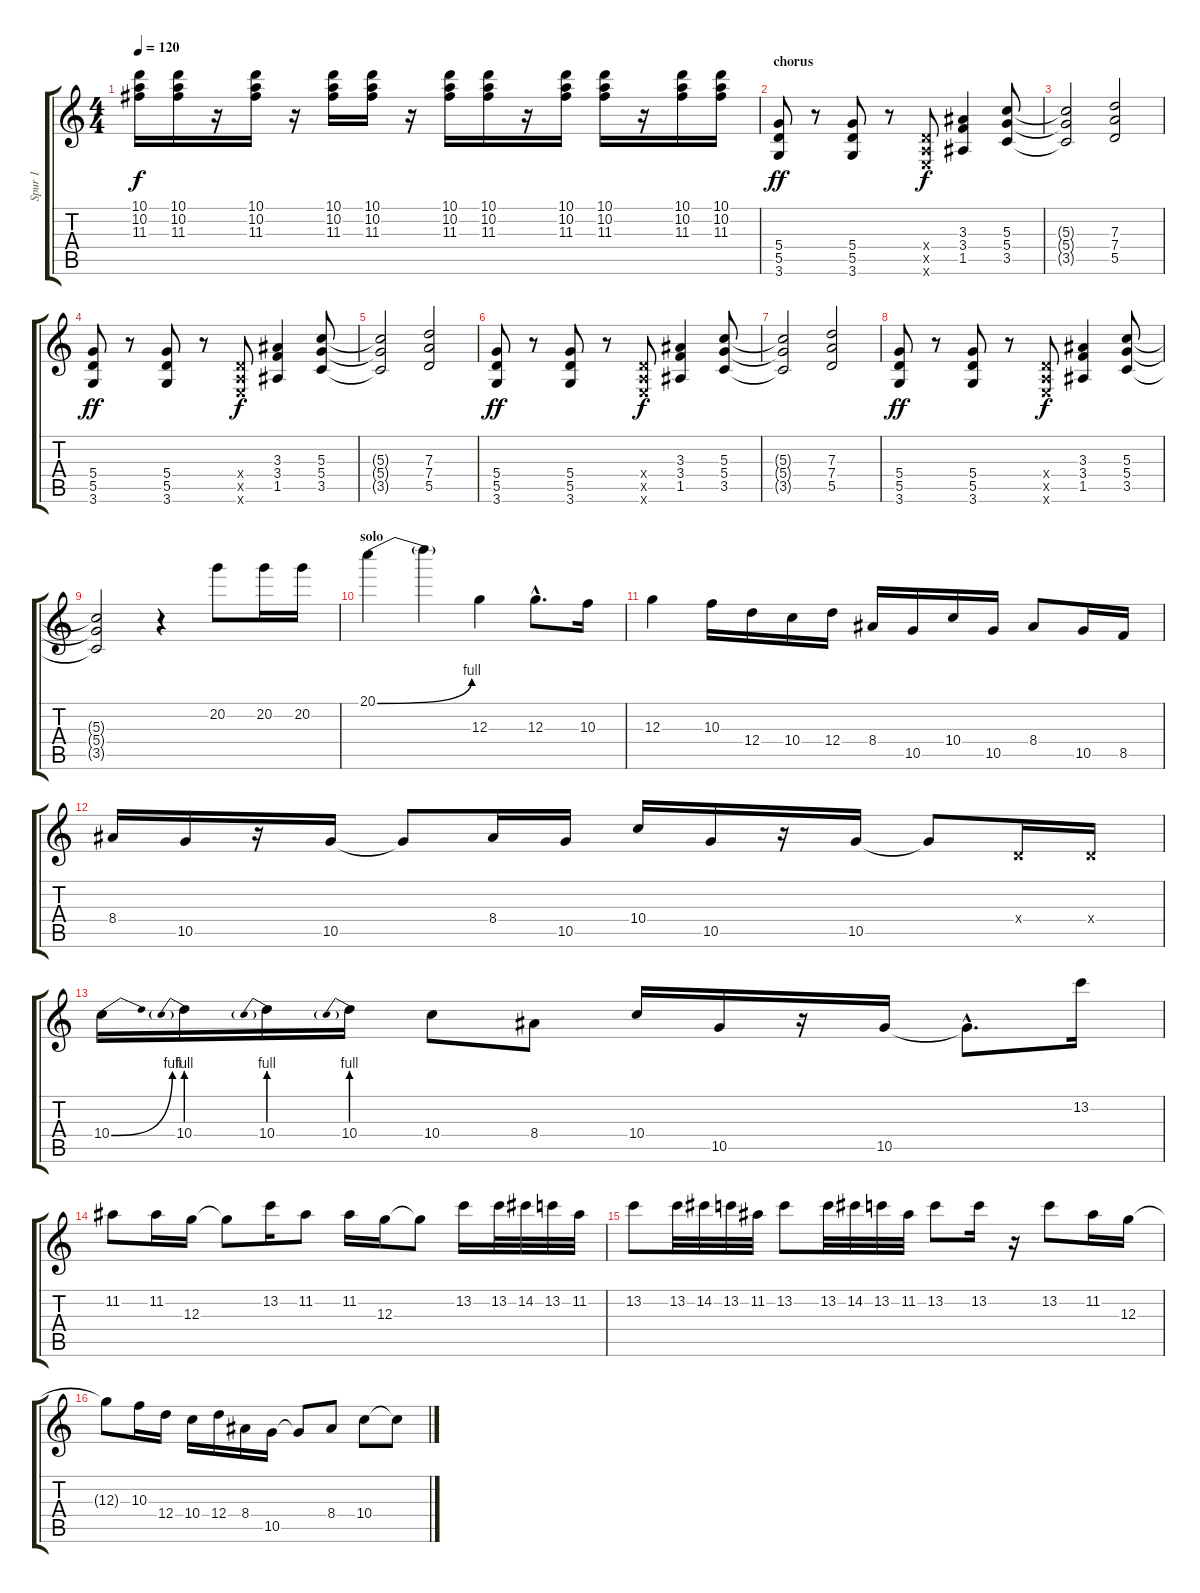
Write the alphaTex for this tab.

\track ("Spur 1" "Spur 1") {instrument distortionguitar}
\staff {score tabs}
\tuning (E4 B3 G3 D3 A2 E2) {hide}
\ts (4 4)
\tempo 120
\clef g2
\ks c
(10.1 10.2 11.3).16{dy f} (10.1 10.2 11.3).16 r.16 (10.1 10.2 11.3).16 r.16 (10.1 10.2 11.3).16 (10.1 10.2 11.3).16 r.16 (10.1 10.2 11.3).16 (10.1 10.2 11.3).16 r.16 (10.1 10.2 11.3).16 (10.1 10.2 11.3).16 r.16 (10.1 10.2 11.3).16 (10.1 10.2 11.3).16 |
\section ("" "chorus")
(5.4 5.5 3.6).8{dy ff volume 10 instrument distortionguitar} r.8 (5.4 5.5 3.6).8 r.8 (0.4{x} 0.5{x} 0.6{x}).8{dy f} (3.3 3.4 1.5).4 (5.3 5.4 3.5).8 |
(5.3{t} 5.4{t} 3.5{t}).2 (7.3 7.4 5.5).2 |
(5.4 5.5 3.6).8{dy ff} r.8 (5.4 5.5 3.6).8 r.8 (0.4{x} 0.5{x} 0.6{x}).8{dy f} (3.3 3.4 1.5).4 (5.3 5.4 3.5).8 |
(5.3{t} 5.4{t} 3.5{t}).2 (7.3 7.4 5.5).2 |
(5.4 5.5 3.6).8{dy ff} r.8 (5.4 5.5 3.6).8 r.8 (0.4{x} 0.5{x} 0.6{x}).8{dy f} (3.3 3.4 1.5).4 (5.3 5.4 3.5).8 |
(5.3{t} 5.4{t} 3.5{t}).2 (7.3 7.4 5.5).2 |
(5.4 5.5 3.6).8{dy ff} r.8 (5.4 5.5 3.6).8 r.8 (0.4{x} 0.5{x} 0.6{x}).8{dy f} (3.3 3.4 1.5).4 (5.3 5.4 3.5).8 |
(5.3{t} 5.4{t} 3.5{t}).2 r.4 20.2.8 20.2.16 20.2.16 |
\section ("" "solo")
20.1{be (bend 0 0 60 4)}.4{volume 13 instrument overdrivenguitar} 20.1{t}.4 12.3.4 12.3{hac}.8{d} 10.3.16 |
12.3.4 10.3.16 12.4.16 10.4.16 12.4.16 8.4.16 10.5.16 10.4.16 10.5.16 8.4.8 10.5.16 8.5.16 |
8.4.16 10.5.16 r.16 10.5.16 10.5{t}.8 8.4.16 10.5.16 10.4.16 10.5.16 r.16 10.5.16 10.5{t}.8 0.4{x}.16 0.4{x}.16 |
10.4{be (bend 0 0 60 4)}.16 10.4{be (prebend 0 4 60 4)}.16 10.4{be (prebend 0 4 60 4)}.16 10.4{be (prebend 0 4 60 4)}.16 10.4.8 8.4.8 10.4.16 10.5.16 r.16 10.5.16 10.5{hac t}.8{d} 13.2.16 |
11.2.8 11.2.16 12.3.16 12.3{t}.8 13.2.16 11.2.8 11.2.16 12.3.16 12.3{t}.8 13.2.16 13.2.32 14.2.32 13.2.32 11.2.32 |
13.2.8 13.2.32 14.2.32 13.2.32 11.2.32 13.2.8 13.2.32 14.2.32 13.2.32 11.2.32 13.2.8 13.2.16 r.16 13.2.8 11.2.16 12.3.16 |
12.3{t}.8 10.3.16 12.4.16 10.4.16 12.4.16 8.4.16 10.5.16 10.5{t}.8 8.4.8 10.4.8 10.4{t}.8
